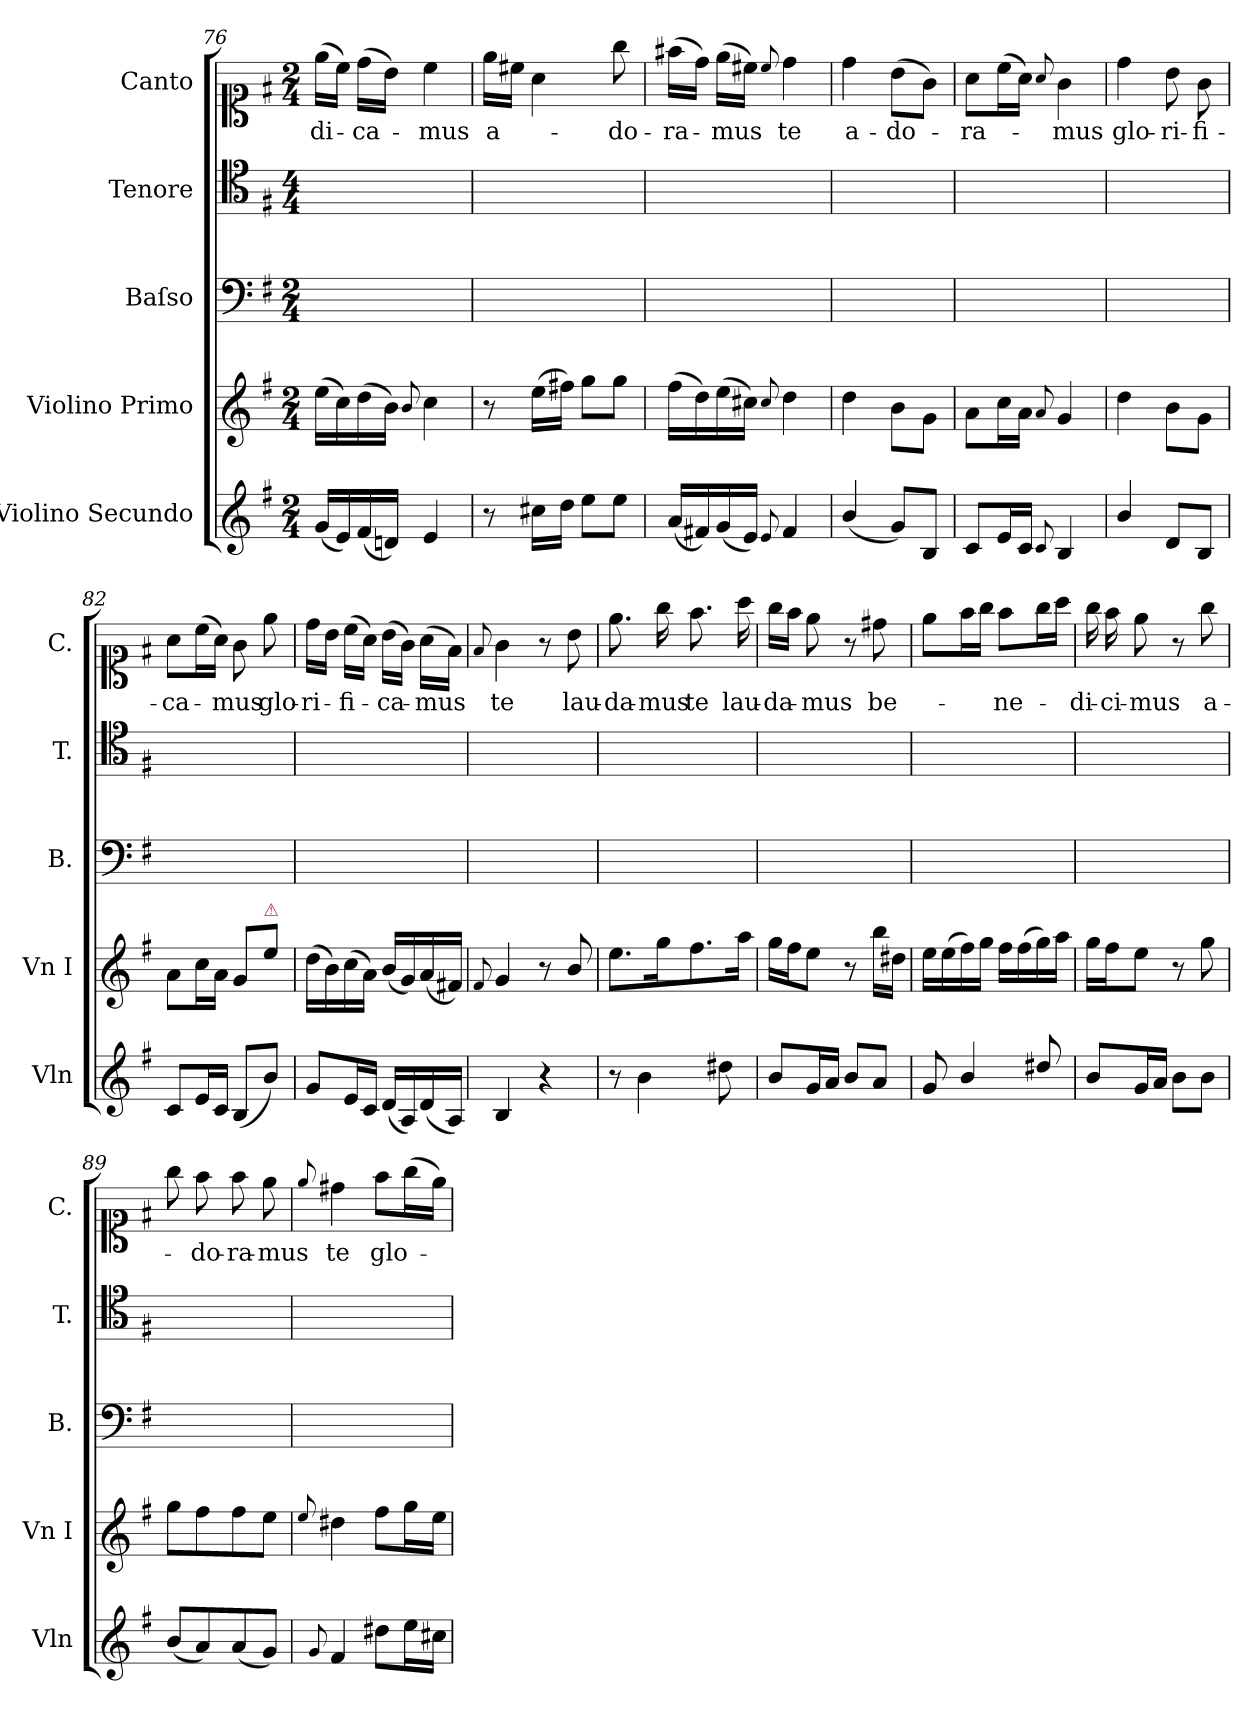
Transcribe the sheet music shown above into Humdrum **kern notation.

**kern	**kern	**kern	**kern	**kern	**text
*part5	*part4	*part3	*part2	*part1	*part1
*staff5	*staff4	*staff3	*staff2	*staff1	*staff1
*I"Violino Secundo	*I"Violino Primo	*I"Baſso	*I"Tenore	*I"Canto	*
*I'Vln	*I'Vn I	*I'B.	*I'T.	*I'C.	*
*clefG2	*clefG2	*clefF4	*clefC4	*clefC1	*
*k[f#]	*k[f#]	*k[f#]	*k[f#]	*k[f#]	*
*G:	*G:	*G:	*G:	*G:	*
*M2/4	*M2/4	*M2/4	*M4/4	*M2/4	*
=76	=76	=76	=76	=76	=76
(16g/LL	(16ee\LL	2ryy	2ryy	(16ee\LL	-di-
16e/)	16cc\)	.	.	16cc\JJ)	.
(16f#/	(16dd\	.	.	(16dd\LL	-ca-
16dn/JJ)	16b\JJ)	.	.	16b\JJ)	.
.	8qqb/	.	.	.	.
4e/	4cc\	.	.	4cc\	-mus
=77	=77	=77	=77	=77	=77
8r	8r	2ryy	2ryy	16ee\LL	a-
.	.	.	.	16cc#X\JJ	.
16cc#X\LL	(16ee\LL	.	.	4a\	.
16dd\JJ	16ff#X\JJ)	.	.	.	.
8ee\L	8gg\L	.	.	.	.
8ee\J	8gg\J	.	.	8gg\	-do-
=78	=78	=78	=78	=78	=78
(16a/LL	(16ff#\LL	2ryy	2ryy	(16ff#X\LL	-ra-
16f#X/)	16dd\)	.	.	16dd\JJ)	.
(16g/	(16ee\	.	.	(16ee\LL	-mus
16e/JJ)	16cc#X\JJ)	.	.	16cc#X\JJ)	.
8qqe/	8qqcc#/	.	.	8qqcc#/	.
4f#/	4dd\	.	.	4dd\	te
=79	=79	=79	=79	=79	=79
(4b/	4dd\	2ryy	2ryy	4dd\	a-
8g/L)	8b\L	.	.	(8b\L	-do-
8B/J	8g\J	.	.	8g\J)	.
=80	=80	=80	=80	=80	=80
8c/L	8a\L	2ryy	2ryy	8a\L	-ra-
16e/L	16cc\L	.	.	(16cc\L	.
16c/JJ	16a\JJ	.	.	16a\JJ)	.
8qqc/	8qqa/	.	.	8qqa/	.
4B/	4g/	.	.	4g\	-mus
=81	=81	=81	=81	=81	=81
4b/	4dd\	2ryy	2ryy	4dd\	glo-
8d/L	8b\L	.	.	8b\	-ri-
8B/J	8g\J	.	.	8g\	-fi-
=82	=82	=82	=82	=82	=82
8c/L	8a\L	2ryy	2ryy	8a\L	-ca-
16e/L	16cc\L	.	.	(16cc\L	.
16c/JJ	16a\JJ	.	.	16a\JJ)	.
(8B/L	8g/L	.	.	8g\	-mus
!	!LO:TX:a:color=crimson:t=⚠	!	!	!	!
8b/J)	8ee\J	.	.	8ee\	glo-
=83	=83	=83	=83	=83	=83
8g/L	(16dd\LL	2ryy	2ryy	16dd\LL	-ri-
.	16b\)	.	.	16b\JJ	.
16e/L	(16cc\	.	.	(16cc\LL	-fi-
16c/JJ	16a\JJ)	.	.	16a\JJ)	.
(16d/LL	(16b/LL	.	.	(16b\LL	-ca-
16A/)	16g/)	.	.	16g\JJ)	.
(16d/	(16a/	.	.	(16a\LL	-mus
16A/JJ)	16f#X/JJ)	.	.	16f#\JJ)	.
=84	=84	=84	=84	=84	=84
.	8qqf#/	.	.	8qqf#	.
4B/	4g/	2ryy	2ryy	4g\	te
4r	8r	.	.	8r	.
.	8b/	.	.	8b\	lau-
=85	=85	=85	=85	=85	=85
8r	8.ee\L	2ryy	2ryy	8.ee\	-da-
4b\	.	.	.	.	.
.	16gg\K	.	.	16gg\	-mus
.	8.ff#\	.	.	8.ff#\	te
8dd#X\	.	.	.	.	.
.	16aa\Jk	.	.	16aa\	lau-
=86	=86	=86	=86	=86	=86
8b/L	16gg\LL	2ryy	2ryy	16gg\LL	-da-
.	16ff#\J	.	.	16ff#\JJ	.
16g/L	8ee\J	.	.	8ee\	-mus
16a/JJ	.	.	.	.	.
8b/L	8r	.	.	8r	.
8a/J	16bb\LL	.	.	8dd#X\	be-
.	16dd#X\JJ	.	.	.	.
=87	=87	=87	=87	=87	=87
8g/	16ee\LL	2ryy	2ryy	8ee\L	.
.	(16ee\	.	.	.	.
4b/	16ff#\)	.	.	16ff#\L	.
.	16gg\JJ	.	.	16gg\JJ	.
.	16ff#\LL	.	.	8ff#\L	-ne-
.	(16ff#\	.	.	.	.
8dd#X/	16gg\)	.	.	16gg\L	.
.	16aa\JJ	.	.	16aa\JJ	.
=88	=88	=88	=88	=88	=88
8b/L	16gg\LL	2ryy	2r	16gg\	-di-
.	16ff#\J	.	.	16ff#\	-ci-
16g/L	8ee\J	.	.	8ee\	-mus
16a/JJ	.	.	.	.	.
8b\L	8r	.	.	8r	.
8b\J	8gg\	.	.	8gg\	a-
=89	=89	=89	=89	=89	=89
(8b/L	8gg\L	2ryy	2ryy	8gg\	.
8a/)	8ff#\	.	.	8ff#\	-do-
(8a/	8ff#\	.	.	8ff#\	-ra-
8g/J)	8ee\J	.	.	8ee\	-mus
=90	=90	=90	=90	=90	=90
8qqg/	8qqee/	.	.	8qqee	.
4f#/	4dd#X\	2ryy	2ryy	4dd#X\	te
8dd#X\L	8ff#\L	.	.	8ff#\L	glo-
16ee\L	16gg\L	.	.	(16gg\L	.
16cc#X\JJ	16ee\JJ	.	.	16ee\JJ)	.
=	=	=	=	=	=
*-	*-	*-	*-	*-	*-
